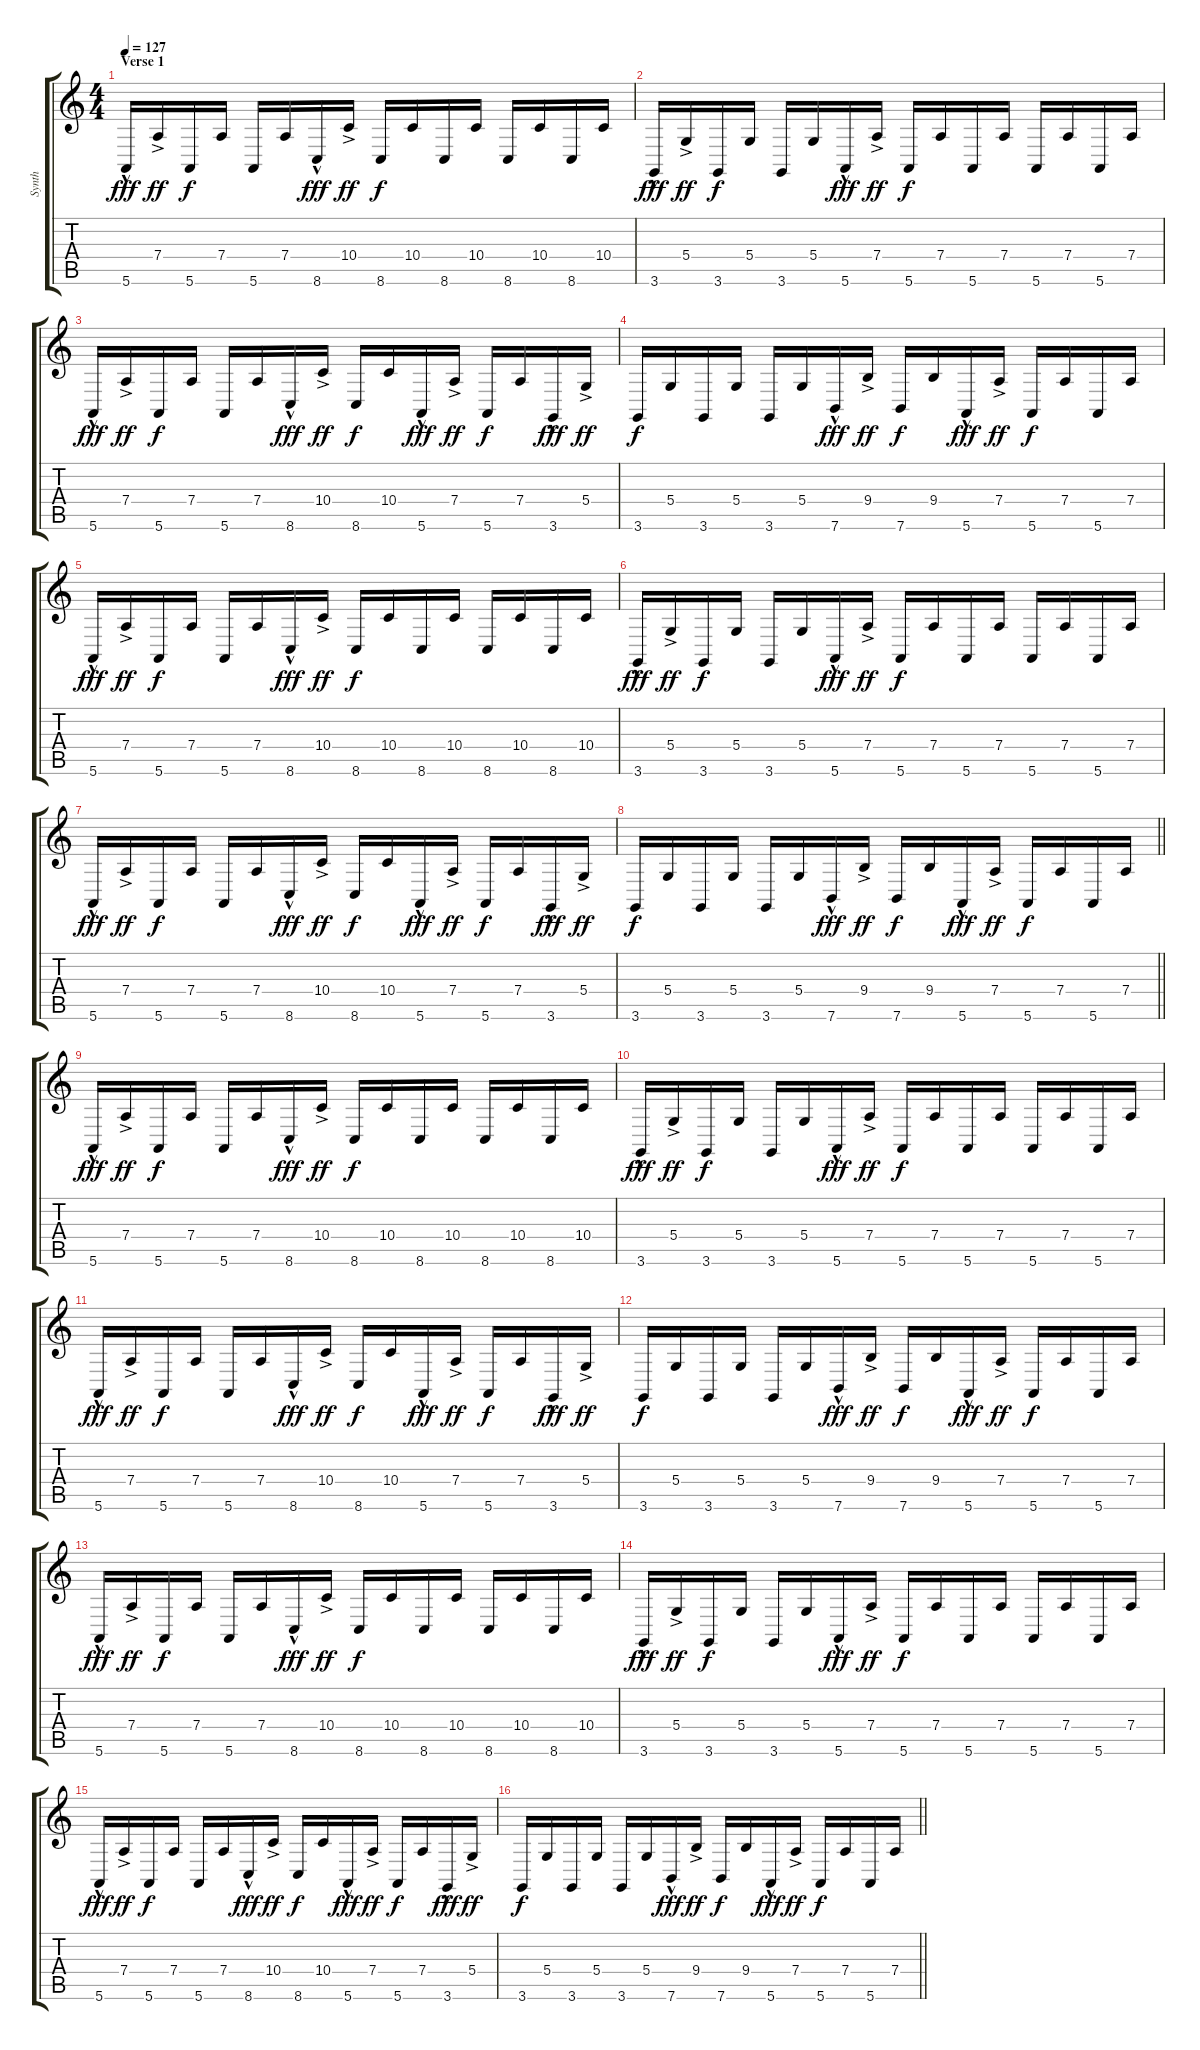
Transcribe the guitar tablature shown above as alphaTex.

\track ("Synth" "Synth") {instrument pad1newage}
\staff {score tabs}
\tuning (E4 B3 G3 D3 A2 E2) {hide}
\ts (4 4)
\section ("" "Verse 1")
\tempo 127
\clef g2
\ks c
5.6{hac}.16{dy fff volume 13} 7.4{ac}.16{dy ff volume 8} 5.6.16{dy f} 7.4.16 5.6.16 7.4.16 8.6{hac}.16{dy fff volume 13} 10.4{ac}.16{dy ff volume 5} 8.6.16{dy f} 10.4.16 8.6.16 10.4.16 8.6.16 10.4.16 8.6.16 10.4.16 |
3.6{hac}.16{dy fff volume 13} 5.4{ac}.16{dy ff volume 8} 3.6.16{dy f} 5.4.16 3.6.16 5.4.16 5.6{hac}.16{dy fff volume 13} 7.4{ac}.16{dy ff volume 5} 5.6.16{dy f} 7.4.16 5.6.16 7.4.16 5.6.16 7.4.16 5.6.16 7.4.16 |
5.6{hac}.16{dy fff volume 13} 7.4{ac}.16{dy ff volume 8} 5.6.16{dy f} 7.4.16 5.6.16 7.4.16 8.6{hac}.16{dy fff volume 13} 10.4{ac}.16{dy ff volume 8} 8.6.16{dy f} 10.4.16 5.6{hac}.16{dy fff volume 13} 7.4{ac}.16{dy ff volume 8} 5.6.16{dy f} 7.4.16 3.6{hac}.16{dy fff volume 13} 5.4{ac}.16{dy ff volume 5} |
3.6.16{dy f} 5.4.16 3.6.16 5.4.16 3.6.16 5.4.16 7.6{hac}.16{dy fff volume 13} 9.4{ac}.16{dy ff volume 8} 7.6.16{dy f} 9.4.16 5.6{hac}.16{dy fff volume 13} 7.4{ac}.16{dy ff volume 8} 5.6.16{dy f} 7.4.16 5.6.16 7.4.16 |
5.6{hac}.16{dy fff volume 13} 7.4{ac}.16{dy ff volume 8} 5.6.16{dy f} 7.4.16 5.6.16 7.4.16 8.6{hac}.16{dy fff volume 13} 10.4{ac}.16{dy ff volume 5} 8.6.16{dy f} 10.4.16 8.6.16 10.4.16 8.6.16 10.4.16 8.6.16 10.4.16 |
3.6{hac}.16{dy fff volume 13} 5.4{ac}.16{dy ff volume 8} 3.6.16{dy f} 5.4.16 3.6.16 5.4.16 5.6{hac}.16{dy fff volume 13} 7.4{ac}.16{dy ff volume 5} 5.6.16{dy f} 7.4.16 5.6.16 7.4.16 5.6.16 7.4.16 5.6.16 7.4.16 |
5.6{hac}.16{dy fff volume 13} 7.4{ac}.16{dy ff volume 8} 5.6.16{dy f} 7.4.16 5.6.16 7.4.16 8.6{hac}.16{dy fff volume 13} 10.4{ac}.16{dy ff volume 8} 8.6.16{dy f} 10.4.16 5.6{hac}.16{dy fff volume 13} 7.4{ac}.16{dy ff volume 8} 5.6.16{dy f} 7.4.16 3.6{hac}.16{dy fff volume 13} 5.4{ac}.16{dy ff volume 5} |
\barLineRight lightlight
3.6.16{dy f} 5.4.16 3.6.16 5.4.16 3.6.16 5.4.16 7.6{hac}.16{dy fff volume 13} 9.4{ac}.16{dy ff volume 8} 7.6.16{dy f} 9.4.16 5.6{hac}.16{dy fff volume 13} 7.4{ac}.16{dy ff volume 8} 5.6.16{dy f} 7.4.16 5.6.16 7.4.16 |
5.6{hac}.16{dy fff volume 13} 7.4{ac}.16{dy ff volume 8} 5.6.16{dy f} 7.4.16 5.6.16 7.4.16 8.6{hac}.16{dy fff volume 13} 10.4{ac}.16{dy ff volume 5} 8.6.16{dy f} 10.4.16 8.6.16 10.4.16 8.6.16 10.4.16 8.6.16 10.4.16 |
3.6{hac}.16{dy fff volume 13} 5.4{ac}.16{dy ff volume 8} 3.6.16{dy f} 5.4.16 3.6.16 5.4.16 5.6{hac}.16{dy fff volume 13} 7.4{ac}.16{dy ff volume 5} 5.6.16{dy f} 7.4.16 5.6.16 7.4.16 5.6.16 7.4.16 5.6.16 7.4.16 |
5.6{hac}.16{dy fff volume 13} 7.4{ac}.16{dy ff volume 8} 5.6.16{dy f} 7.4.16 5.6.16 7.4.16 8.6{hac}.16{dy fff volume 13} 10.4{ac}.16{dy ff volume 8} 8.6.16{dy f} 10.4.16 5.6{hac}.16{dy fff volume 13} 7.4{ac}.16{dy ff volume 8} 5.6.16{dy f} 7.4.16 3.6{hac}.16{dy fff volume 13} 5.4{ac}.16{dy ff volume 5} |
3.6.16{dy f} 5.4.16 3.6.16 5.4.16 3.6.16 5.4.16 7.6{hac}.16{dy fff volume 13} 9.4{ac}.16{dy ff volume 8} 7.6.16{dy f} 9.4.16 5.6{hac}.16{dy fff volume 13} 7.4{ac}.16{dy ff volume 8} 5.6.16{dy f} 7.4.16 5.6.16 7.4.16 |
5.6{hac}.16{dy fff volume 13} 7.4{ac}.16{dy ff volume 8} 5.6.16{dy f} 7.4.16 5.6.16 7.4.16 8.6{hac}.16{dy fff volume 13} 10.4{ac}.16{dy ff volume 5} 8.6.16{dy f} 10.4.16 8.6.16 10.4.16 8.6.16 10.4.16 8.6.16 10.4.16 |
3.6{hac}.16{dy fff volume 13} 5.4{ac}.16{dy ff volume 8} 3.6.16{dy f} 5.4.16 3.6.16 5.4.16 5.6{hac}.16{dy fff volume 13} 7.4{ac}.16{dy ff volume 5} 5.6.16{dy f} 7.4.16 5.6.16 7.4.16 5.6.16 7.4.16 5.6.16 7.4.16 |
5.6{hac}.16{dy fff volume 13} 7.4{ac}.16{dy ff volume 8} 5.6.16{dy f} 7.4.16 5.6.16 7.4.16 8.6{hac}.16{dy fff volume 13} 10.4{ac}.16{dy ff volume 8} 8.6.16{dy f} 10.4.16 5.6{hac}.16{dy fff volume 13} 7.4{ac}.16{dy ff volume 8} 5.6.16{dy f} 7.4.16 3.6{hac}.16{dy fff volume 13} 5.4{ac}.16{dy ff volume 5} |
\barLineRight lightlight
3.6.16{dy f} 5.4.16 3.6.16 5.4.16 3.6.16 5.4.16 7.6{hac}.16{dy fff volume 13} 9.4{ac}.16{dy ff volume 8} 7.6.16{dy f} 9.4.16 5.6{hac}.16{dy fff volume 13} 7.4{ac}.16{dy ff volume 8} 5.6.16{dy f} 7.4.16 5.6.16 7.4.16
